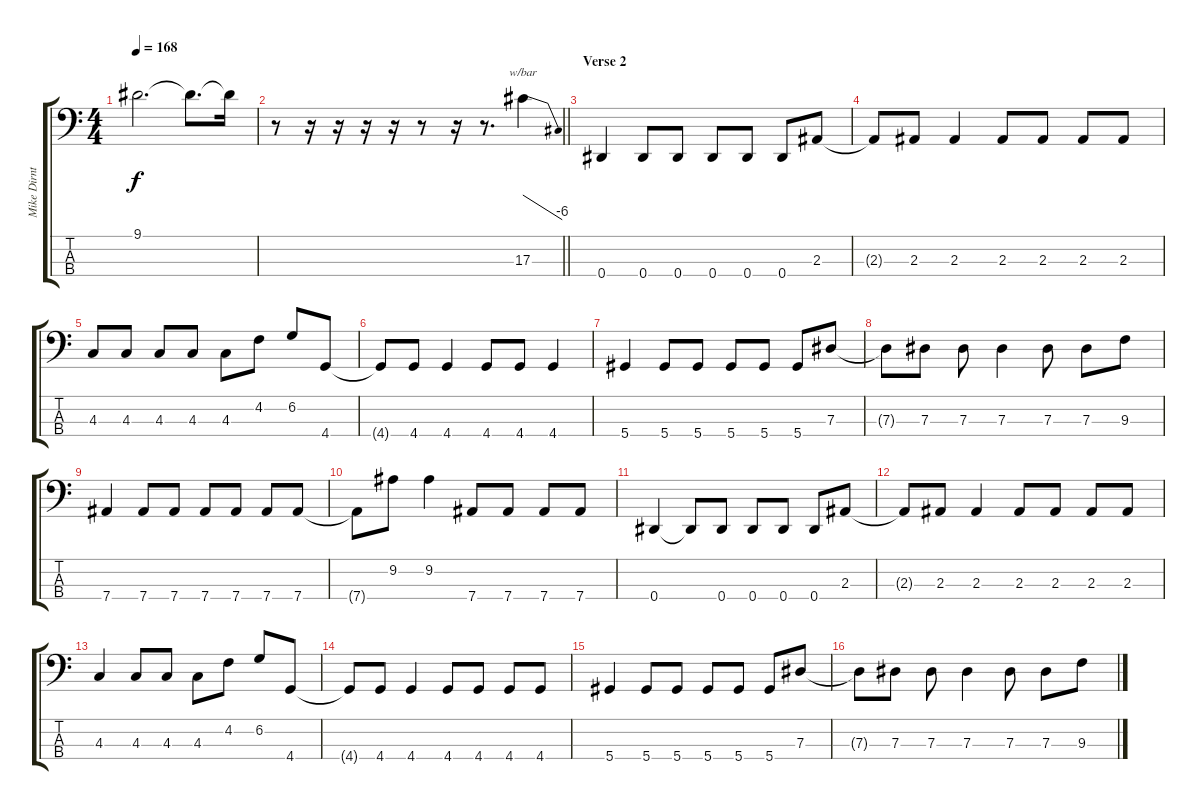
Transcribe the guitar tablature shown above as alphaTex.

\track ("Mike Dirnt - Bass" "Mike Dirnt") {instrument electricbasspick}
\staff {score tabs}
\tuning (Gb2 Db2 Ab1 Eb1) {hide}
\ts (4 4)
\tempo 168
\clef f4
\ks c
9.1.2{d dy f} 9.1{t}.8{d} 9.1{t}.16 |
\barLineRight lightlight
r.8 r.16 r.16 r.16 r.16 r.8 r.16 r.8{d} 17.3.4{tbe (dive default 0 0 60 -24)} |
\section ("" "Verse 2")
0.4.4 0.4.8 0.4.8 0.4.8 0.4.8 0.4.8 2.3.8 |
2.3{t}.8 2.3.8 2.3.4 2.3.8 2.3.8 2.3.8 2.3.8 |
4.3.8 4.3.8 4.3.8 4.3.8 4.3.8 4.2.8 6.2.8 4.4.8 |
4.4{t}.8 4.4.8 4.4.4 4.4.8 4.4.8 4.4.4 |
5.4.4 5.4.8 5.4.8 5.4.8 5.4.8 5.4.8 7.3.8 |
7.3{t}.8 7.3.8 7.3.8 7.3.4 7.3.8 7.3.8 9.3.8 |
7.4.4 7.4.8 7.4.8 7.4.8 7.4.8 7.4.8 7.4.8 |
7.4{t}.8 9.2.8 9.2.4 7.4.8 7.4.8 7.4.8 7.4.8 |
0.4.4 0.4{t}.8 0.4.8 0.4.8 0.4.8 0.4.8 2.3.8 |
2.3{t}.8 2.3.8 2.3.4 2.3.8 2.3.8 2.3.8 2.3.8 |
4.3.4 4.3.8 4.3.8 4.3.8 4.2.8 6.2.8 4.4.8 |
4.4{t}.8 4.4.8 4.4.4 4.4.8 4.4.8 4.4.8 4.4.8 |
5.4.4 5.4.8 5.4.8 5.4.8 5.4.8 5.4.8 7.3.8 |
7.3{t}.8 7.3.8 7.3.8 7.3.4 7.3.8 7.3.8 9.3.8
